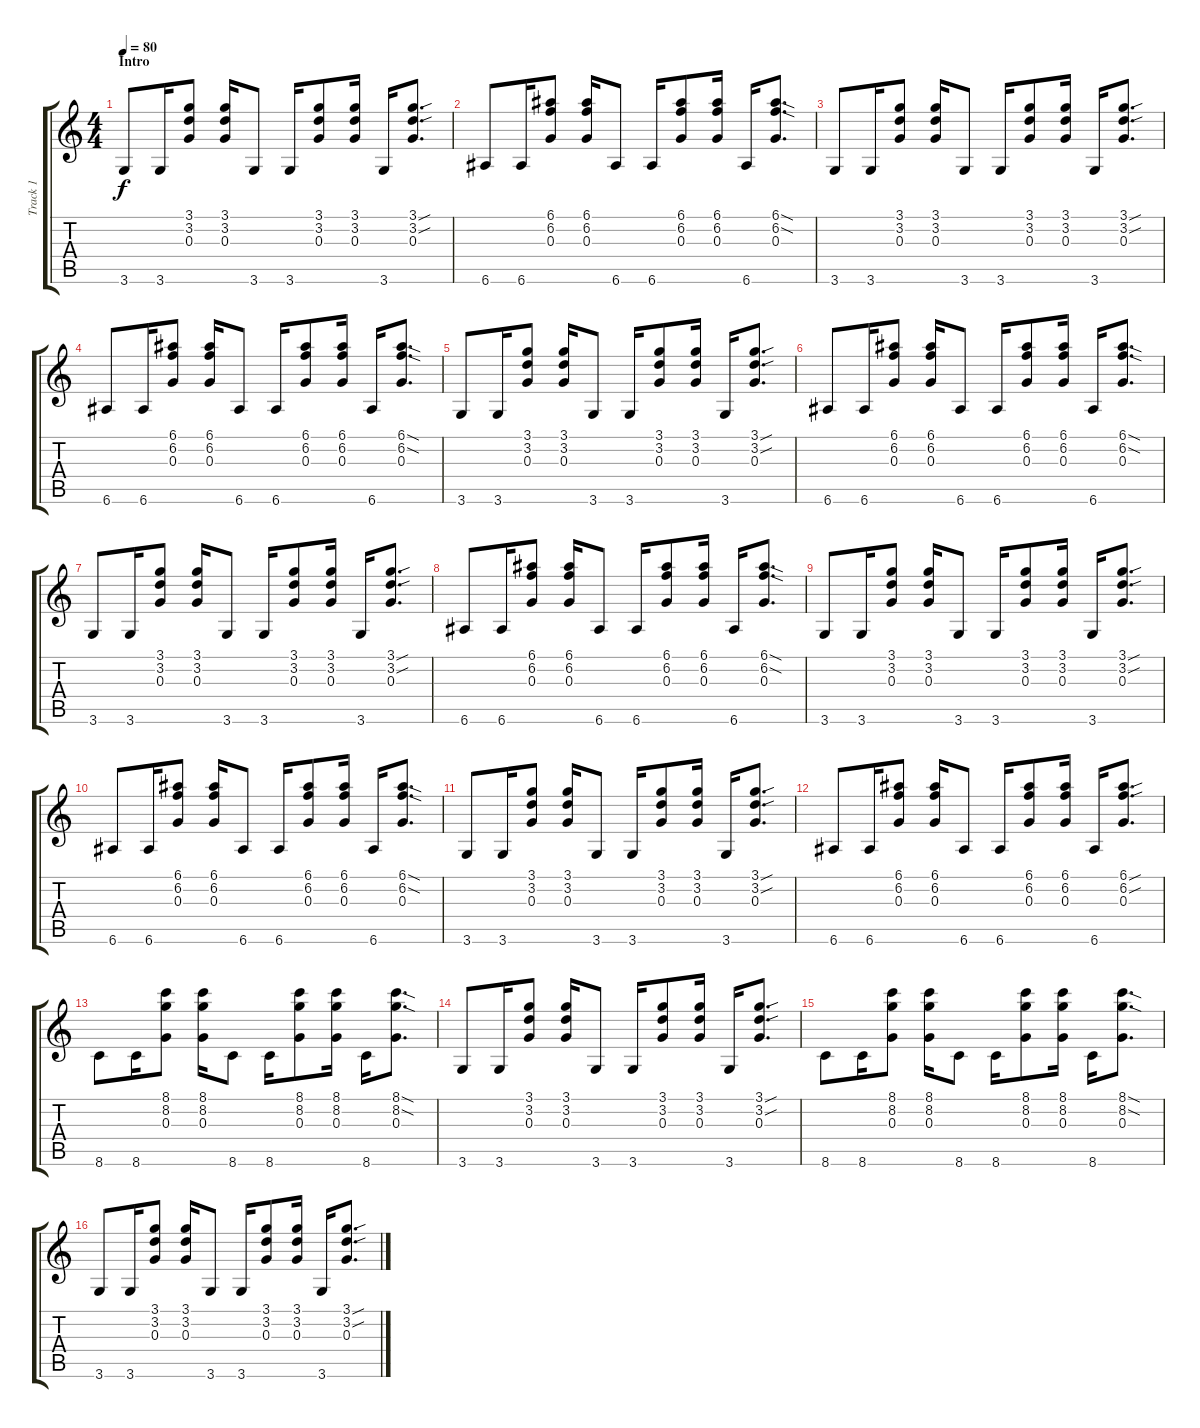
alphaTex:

\track ("Track 1" "Track 1") {instrument electricguitarclean}
\staff {score tabs}
\tuning (E4 B3 G3 D3 A2 E2) {hide}
\ts (4 4)
\section ("" "Intro")
\tempo 80
\clef g2
\ks c
3.6.8{dy f instrument electricguitarclean} 3.6.16 (3.1 3.2 0.3).8 (3.1 3.2 0.3).16 3.6.8 3.6.16 (3.1 3.2 0.3).8 (3.1 3.2 0.3).16 3.6.16 (3.1{sou} 3.2{sou} 0.3).8{d} |
6.6.8 6.6.16 (6.1 6.2 0.3).8 (6.1 6.2 0.3).16 6.6.8 6.6.16 (6.1 6.2 0.3).8 (6.1 6.2 0.3).16 6.6.16 (6.1{sod} 6.2{sod} 0.3).8{d} |
3.6.8 3.6.16 (3.1 3.2 0.3).8 (3.1 3.2 0.3).16 3.6.8 3.6.16 (3.1 3.2 0.3).8 (3.1 3.2 0.3).16 3.6.16 (3.1{sou} 3.2{sou} 0.3).8{d} |
6.6.8 6.6.16 (6.1 6.2 0.3).8 (6.1 6.2 0.3).16 6.6.8 6.6.16 (6.1 6.2 0.3).8 (6.1 6.2 0.3).16 6.6.16 (6.1{sod} 6.2{sod} 0.3).8{d} |
3.6.8 3.6.16 (3.1 3.2 0.3).8 (3.1 3.2 0.3).16 3.6.8 3.6.16 (3.1 3.2 0.3).8 (3.1 3.2 0.3).16 3.6.16 (3.1{sou} 3.2{sou} 0.3).8{d} |
6.6.8 6.6.16 (6.1 6.2 0.3).8 (6.1 6.2 0.3).16 6.6.8 6.6.16 (6.1 6.2 0.3).8 (6.1 6.2 0.3).16 6.6.16 (6.1{sod} 6.2{sod} 0.3).8{d} |
3.6.8 3.6.16 (3.1 3.2 0.3).8 (3.1 3.2 0.3).16 3.6.8 3.6.16 (3.1 3.2 0.3).8 (3.1 3.2 0.3).16 3.6.16 (3.1{sou} 3.2{sou} 0.3).8{d} |
6.6.8 6.6.16 (6.1 6.2 0.3).8 (6.1 6.2 0.3).16 6.6.8 6.6.16 (6.1 6.2 0.3).8 (6.1 6.2 0.3).16 6.6.16 (6.1{sod} 6.2{sod} 0.3).8{d} |
3.6.8 3.6.16 (3.1 3.2 0.3).8 (3.1 3.2 0.3).16 3.6.8 3.6.16 (3.1 3.2 0.3).8 (3.1 3.2 0.3).16 3.6.16 (3.1{sou} 3.2{sou} 0.3).8{d} |
6.6.8 6.6.16 (6.1 6.2 0.3).8 (6.1 6.2 0.3).16 6.6.8 6.6.16 (6.1 6.2 0.3).8 (6.1 6.2 0.3).16 6.6.16 (6.1{sod} 6.2{sod} 0.3).8{d} |
3.6.8 3.6.16 (3.1 3.2 0.3).8 (3.1 3.2 0.3).16 3.6.8 3.6.16 (3.1 3.2 0.3).8 (3.1 3.2 0.3).16 3.6.16 (3.1{sou} 3.2{sou} 0.3).8{d} |
6.6.8 6.6.16 (6.1 6.2 0.3).8 (6.1 6.2 0.3).16 6.6.8 6.6.16 (6.1 6.2 0.3).8 (6.1 6.2 0.3).16 6.6.16 (6.1{sou} 6.2{sou} 0.3).8{d} |
8.6.8 8.6.16 (8.1 8.2 0.3).8 (8.1 8.2 0.3).16 8.6.8 8.6.16 (8.1 8.2 0.3).8 (8.1 8.2 0.3).16 8.6.16 (8.1{sod} 8.2{sod} 0.3).8{d} |
3.6.8 3.6.16 (3.1 3.2 0.3).8 (3.1 3.2 0.3).16 3.6.8 3.6.16 (3.1 3.2 0.3).8 (3.1 3.2 0.3).16 3.6.16 (3.1{sou} 3.2{sou} 0.3).8{d} |
8.6.8 8.6.16 (8.1 8.2 0.3).8 (8.1 8.2 0.3).16 8.6.8 8.6.16 (8.1 8.2 0.3).8 (8.1 8.2 0.3).16 8.6.16 (8.1{sod} 8.2{sod} 0.3).8{d} |
3.6.8 3.6.16 (3.1 3.2 0.3).8 (3.1 3.2 0.3).16 3.6.8 3.6.16 (3.1 3.2 0.3).8 (3.1 3.2 0.3).16 3.6.16 (3.1{sou} 3.2{sou} 0.3).8{d}
